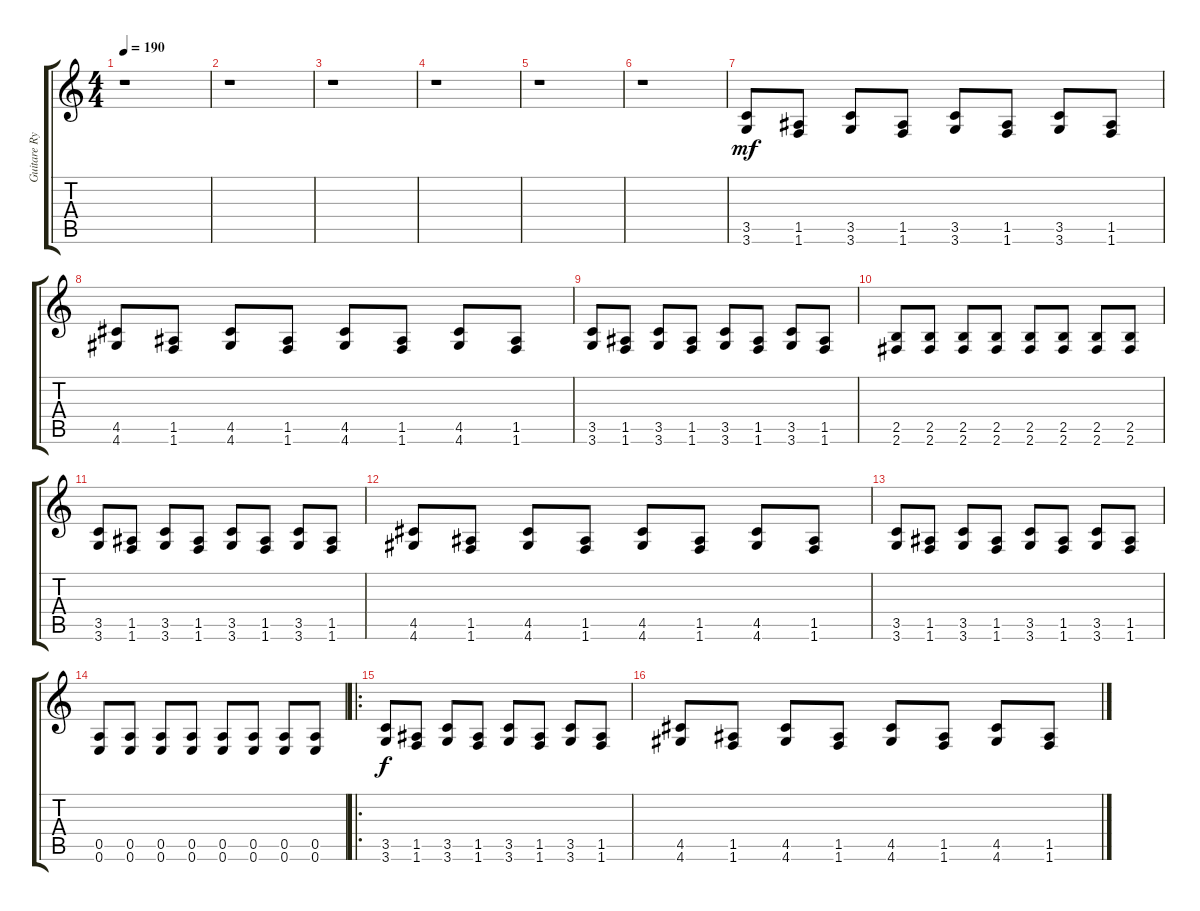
\track ("Guitare Rythmique" "Guitare Ry") {instrument distortionguitar}
\staff {score tabs}
\tuning (E4 B3 G3 D3 A2 E2) {hide}
\ts (4 4)
\tempo 190
\clef g2
\ks c
r.1{dy f} |
r.1 |
r.1 |
r.1 |
r.1 |
r.1 |
(3.5 3.6).8{dy mf} (1.5 1.6).8 (3.5 3.6).8 (1.5 1.6).8 (3.5 3.6).8 (1.5 1.6).8 (3.5 3.6).8 (1.5 1.6).8 |
(4.5 4.6).8 (1.5 1.6).8 (4.5 4.6).8 (1.5 1.6).8 (4.5 4.6).8 (1.5 1.6).8 (4.5 4.6).8 (1.5 1.6).8 |
(3.5 3.6).8 (1.5 1.6).8 (3.5 3.6).8 (1.5 1.6).8 (3.5 3.6).8 (1.5 1.6).8 (3.5 3.6).8 (1.5 1.6).8 |
(2.5 2.6).8 (2.5 2.6).8 (2.5 2.6).8 (2.5 2.6).8 (2.5 2.6).8 (2.5 2.6).8 (2.5 2.6).8 (2.5 2.6).8 |
(3.5 3.6).8 (1.5 1.6).8 (3.5 3.6).8 (1.5 1.6).8 (3.5 3.6).8 (1.5 1.6).8 (3.5 3.6).8 (1.5 1.6).8 |
(4.5 4.6).8 (1.5 1.6).8 (4.5 4.6).8 (1.5 1.6).8 (4.5 4.6).8 (1.5 1.6).8 (4.5 4.6).8 (1.5 1.6).8 |
(3.5 3.6).8 (1.5 1.6).8 (3.5 3.6).8 (1.5 1.6).8 (3.5 3.6).8 (1.5 1.6).8 (3.5 3.6).8 (1.5 1.6).8 |
(0.5 0.6).8 (0.5 0.6).8 (0.5 0.6).8 (0.5 0.6).8 (0.5 0.6).8 (0.5 0.6).8 (0.5 0.6).8 (0.5 0.6).8 |
\ro
(3.5 3.6).8{dy f} (1.5 1.6).8 (3.5 3.6).8 (1.5 1.6).8 (3.5 3.6).8 (1.5 1.6).8 (3.5 3.6).8 (1.5 1.6).8 |
(4.5 4.6).8 (1.5 1.6).8 (4.5 4.6).8 (1.5 1.6).8 (4.5 4.6).8 (1.5 1.6).8 (4.5 4.6).8 (1.5 1.6).8
